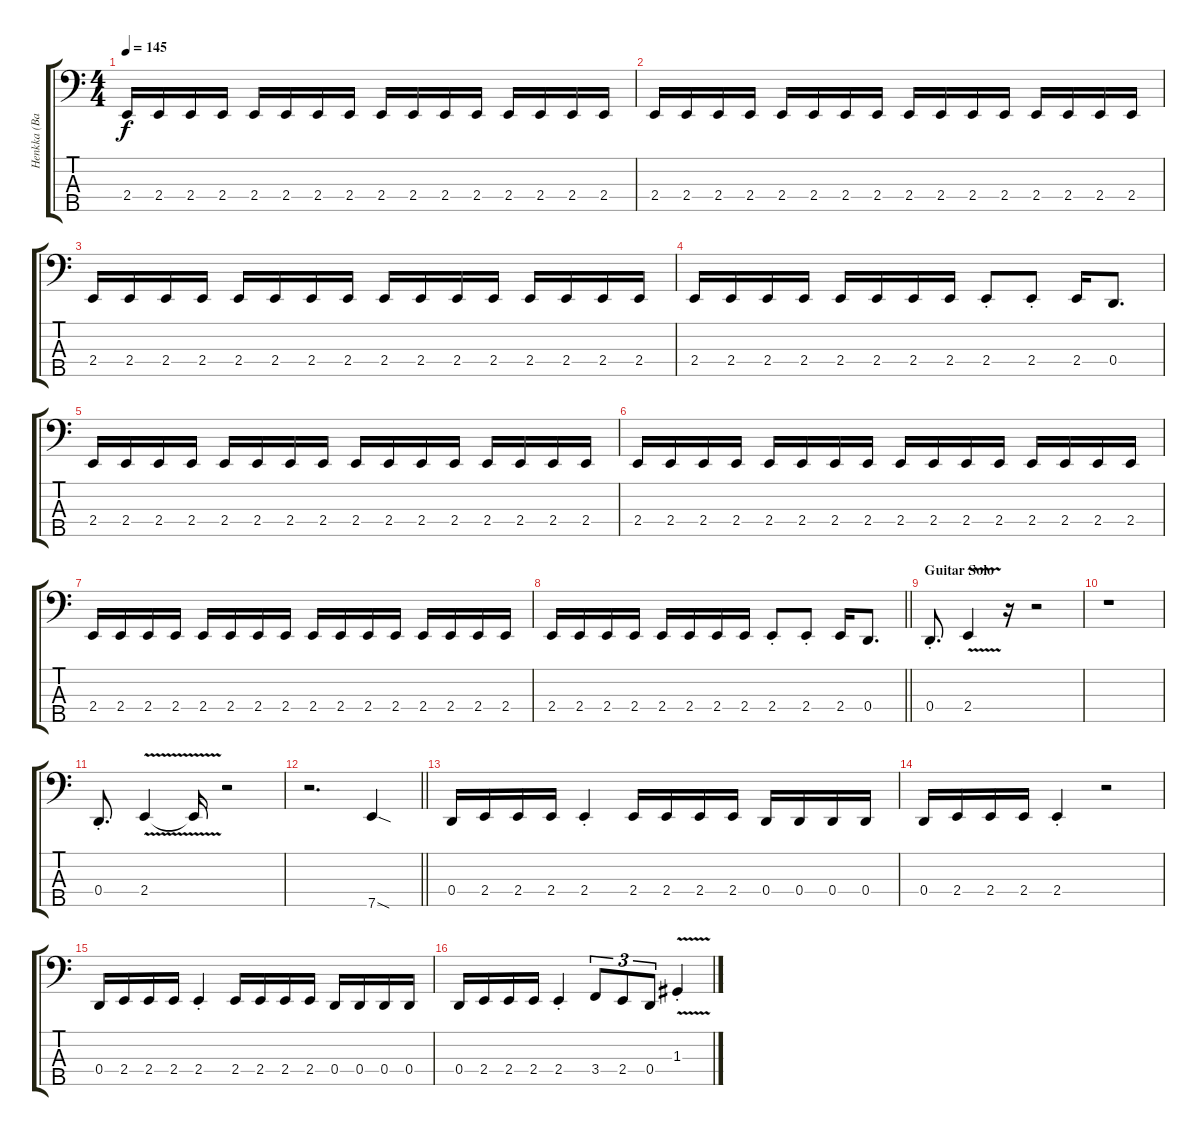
\track ("Henkka (Bass)" "Henkka (Ba") {instrument electricbasspick}
\staff {score tabs}
\tuning (F2 C2 G1 D1 A0) {hide}
\ts (4 4)
\tempo 145
\clef f4
\ks c
2.4.16{dy f} 2.4.16 2.4.16 2.4.16 2.4.16 2.4.16 2.4.16 2.4.16 2.4.16 2.4.16 2.4.16 2.4.16 2.4.16 2.4.16 2.4.16 2.4.16 |
2.4.16 2.4.16 2.4.16 2.4.16 2.4.16 2.4.16 2.4.16 2.4.16 2.4.16 2.4.16 2.4.16 2.4.16 2.4.16 2.4.16 2.4.16 2.4.16 |
2.4.16 2.4.16 2.4.16 2.4.16 2.4.16 2.4.16 2.4.16 2.4.16 2.4.16 2.4.16 2.4.16 2.4.16 2.4.16 2.4.16 2.4.16 2.4.16 |
2.4.16 2.4.16 2.4.16 2.4.16 2.4.16 2.4.16 2.4.16 2.4.16 2.4{st}.8 2.4{st}.8 2.4.16 0.4.8{d} |
2.4.16 2.4.16 2.4.16 2.4.16 2.4.16 2.4.16 2.4.16 2.4.16 2.4.16 2.4.16 2.4.16 2.4.16 2.4.16 2.4.16 2.4.16 2.4.16 |
2.4.16 2.4.16 2.4.16 2.4.16 2.4.16 2.4.16 2.4.16 2.4.16 2.4.16 2.4.16 2.4.16 2.4.16 2.4.16 2.4.16 2.4.16 2.4.16 |
2.4.16 2.4.16 2.4.16 2.4.16 2.4.16 2.4.16 2.4.16 2.4.16 2.4.16 2.4.16 2.4.16 2.4.16 2.4.16 2.4.16 2.4.16 2.4.16 |
\barLineRight lightlight
2.4.16 2.4.16 2.4.16 2.4.16 2.4.16 2.4.16 2.4.16 2.4.16 2.4{st}.8 2.4{st}.8 2.4.16 0.4.8{d} |
\section ("" "Guitar Solo")
0.4{st}.8{d} 2.4{v}.4 r.16 r.2 |
r.1 |
0.4{st}.8{d} 2.4{v}.4 2.4{t}.16 r.2 |
\barLineRight lightlight
r.2{d} 7.5{sod}.4 |
0.4.16 2.4.16 2.4.16 2.4.16 2.4{st}.4 2.4.16 2.4.16 2.4.16 2.4.16 0.4.16 0.4.16 0.4.16 0.4.16 |
0.4.16 2.4.16 2.4.16 2.4.16 2.4{st}.4 r.2 |
0.4.16 2.4.16 2.4.16 2.4.16 2.4{st}.4 2.4.16 2.4.16 2.4.16 2.4.16 0.4.16 0.4.16 0.4.16 0.4.16 |
0.4.16 2.4.16 2.4.16 2.4.16 2.4{st}.4 3.4.8{tu (3 2)} 2.4.8{tu (3 2)} 0.4.8{tu (3 2)} 1.3{v st}.4
